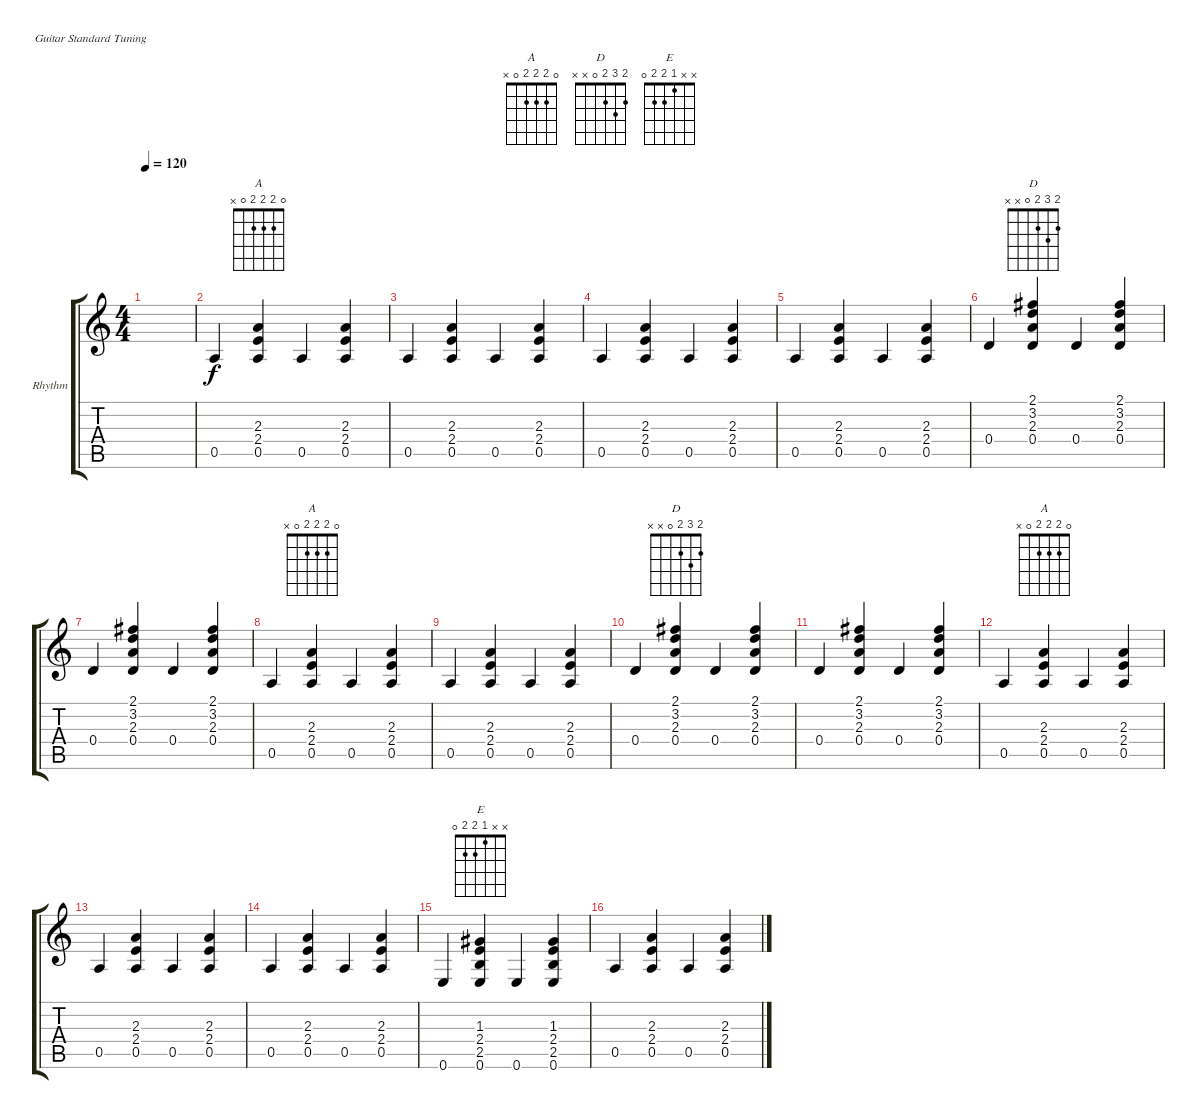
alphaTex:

\defaultSystemsLayout 4
\bracketExtendMode groupsimilarinstruments
\firstSystemTrackNameOrientation horizontal
\otherSystemsTrackNameOrientation horizontal
\chordDiagramsInScore
\track ("Steel Guitar" "Rhythm") {instrument acousticguitarsteel}
\staff {score tabs}
\tuning (E4 B3 G3 D3 A2 E2)
\chord ("A" 0 2 2 2 0 x)
\chord ("D" 2 3 2 0 x x)
\chord ("E" x x 1 2 2 0)
\ts (4 4)
\tempo 120
\clef g2
\ks c
|
0.5.4 (0.5 2.4 2.3).4{ch "A"} 0.5.4 (0.5 2.4 2.3).4 |
0.5.4 (0.5 2.4 2.3).4 0.5.4 (0.5 2.4 2.3).4 |
0.5.4 (0.5 2.4 2.3).4 0.5.4 (0.5 2.4 2.3).4 |
0.5.4 (0.5 2.4 2.3).4 0.5.4 (0.5 2.4 2.3).4 |
0.4.4 (0.4 2.3 3.2 2.1).4{ch "D"} 0.4.4 (0.4 2.3 3.2 2.1).4 |
0.4.4 (0.4 2.3 3.2 2.1).4 0.4.4 (0.4 2.3 3.2 2.1).4 |
0.5.4 (0.5 2.4 2.3).4{ch "A"} 0.5.4 (0.5 2.4 2.3).4 |
0.5.4 (0.5 2.4 2.3).4 0.5.4 (0.5 2.4 2.3).4 |
0.4.4 (0.4 2.3 3.2 2.1).4{ch "D"} 0.4.4 (0.4 2.3 3.2 2.1).4 |
0.4.4 (0.4 2.3 3.2 2.1).4 0.4.4 (0.4 2.3 3.2 2.1).4 |
0.5.4 (0.5 2.4 2.3).4{ch "A"} 0.5.4 (0.5 2.4 2.3).4 |
0.5.4 (0.5 2.4 2.3).4 0.5.4 (0.5 2.4 2.3).4 |
0.5.4 (0.5 2.4 2.3).4 0.5.4 (0.5 2.4 2.3).4 |
0.6.4 (0.6 2.5 2.4 1.3).4{ch "E"} 0.6.4 (0.6 2.5 2.4 1.3).4 |
0.5.4 (0.5 2.4 2.3).4 0.5.4 (0.5 2.4 2.3).4
